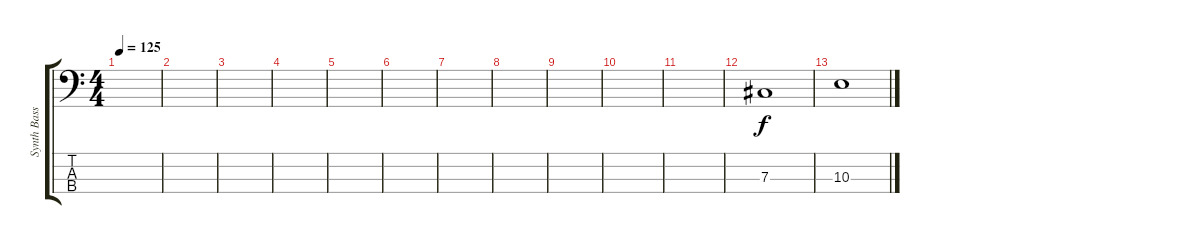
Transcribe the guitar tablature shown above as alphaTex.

\track ("Synth Bass" "Synth Bass") {instrument synthbass2}
\staff {score tabs}
\tuning (E2 B1 Gb1 B0) {hide}
\ts (4 4)
\tempo 125
\clef f4
\ks c
|
|
|
|
|
|
|
|
|
|
|
7.3.1{instrument synthbass2} |
10.3.1
